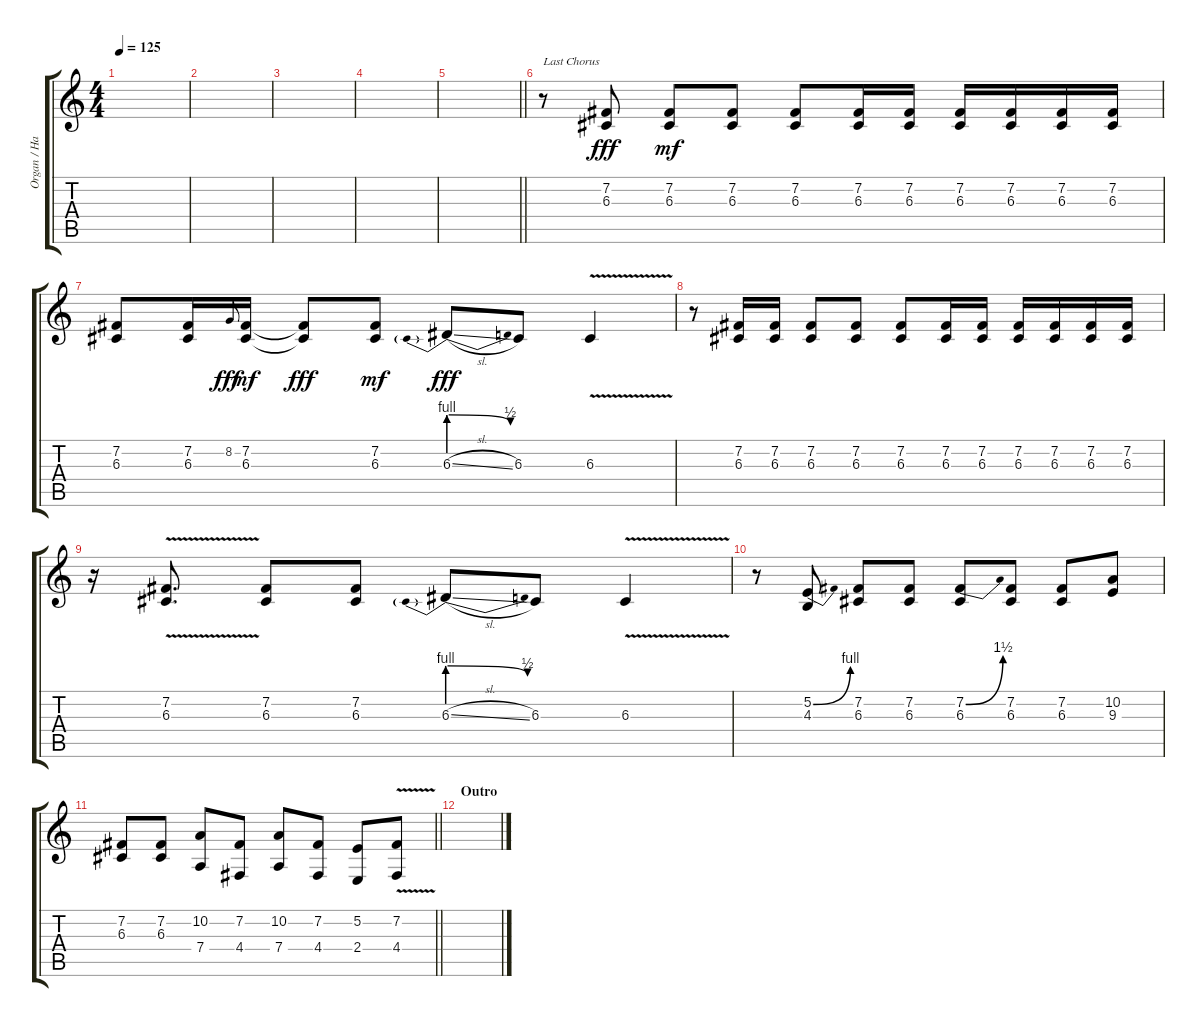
\track ("Organ / Harmonies" "Organ / Ha") {instrument electricpiano1}
\staff {score tabs}
\tuning (E4 B3 G3 D3 A2 E2) {hide}
\ts (4 4)
\tempo 125
\clef g2
\ks c
|
|
|
|
\barLineRight lightlight
|
r.8{txt "Last Chorus" volume 10 instrument sopranosax} (7.2 6.3).8{dy fff} (7.2 6.3).8{dy mf} (7.2 6.3).8 (7.2 6.3).8 (7.2 6.3).16 (7.2 6.3).16 (7.2 6.3).16 (7.2 6.3).16 (7.2 6.3).16 (7.2 6.3).16 |
(7.2 6.3).8 (7.2 6.3).16 8.2.8{gr onbeat dy fff} (7.2 6.3).16{dy mf} (7.2{t} 6.3{t}).8{dy fff} (7.2 6.3).8{dy mf} 6.3{be (prebendrelease 0 4 60 2) sl}.8{dy fff} 6.3.8 6.3{v}.4 |
r.8 (7.2 6.3).16 (7.2 6.3).16 (7.2 6.3).8 (7.2 6.3).8 (7.2 6.3).8 (7.2 6.3).16 (7.2 6.3).16 (7.2 6.3).16 (7.2 6.3).16 (7.2 6.3).16 (7.2 6.3).16 |
r.16 (7.2{v} 6.3).8{d} (7.2 6.3).8 (7.2 6.3).8 6.3{be (prebendrelease 0 4 60 2) sl}.8 6.3.8 6.3{v}.4 |
r.8 (5.2{be (bend 0 0 60 4)} 4.3).8 (7.2 6.3).8 (7.2 6.3).8 (7.2{be (bend 0 0 60 6)} 6.3).8 (7.2 6.3).8 (7.2 6.3).8 (10.2 9.3).8 |
\barLineRight lightlight
(7.2 6.3).8 (7.2 6.3).8 (10.2 7.4).8 (7.2 4.4).8 (10.2 7.4).8 (7.2 4.4).8 (5.2 2.4).8 (7.2{v} 4.4).8 |
\section ("" "Outro")
